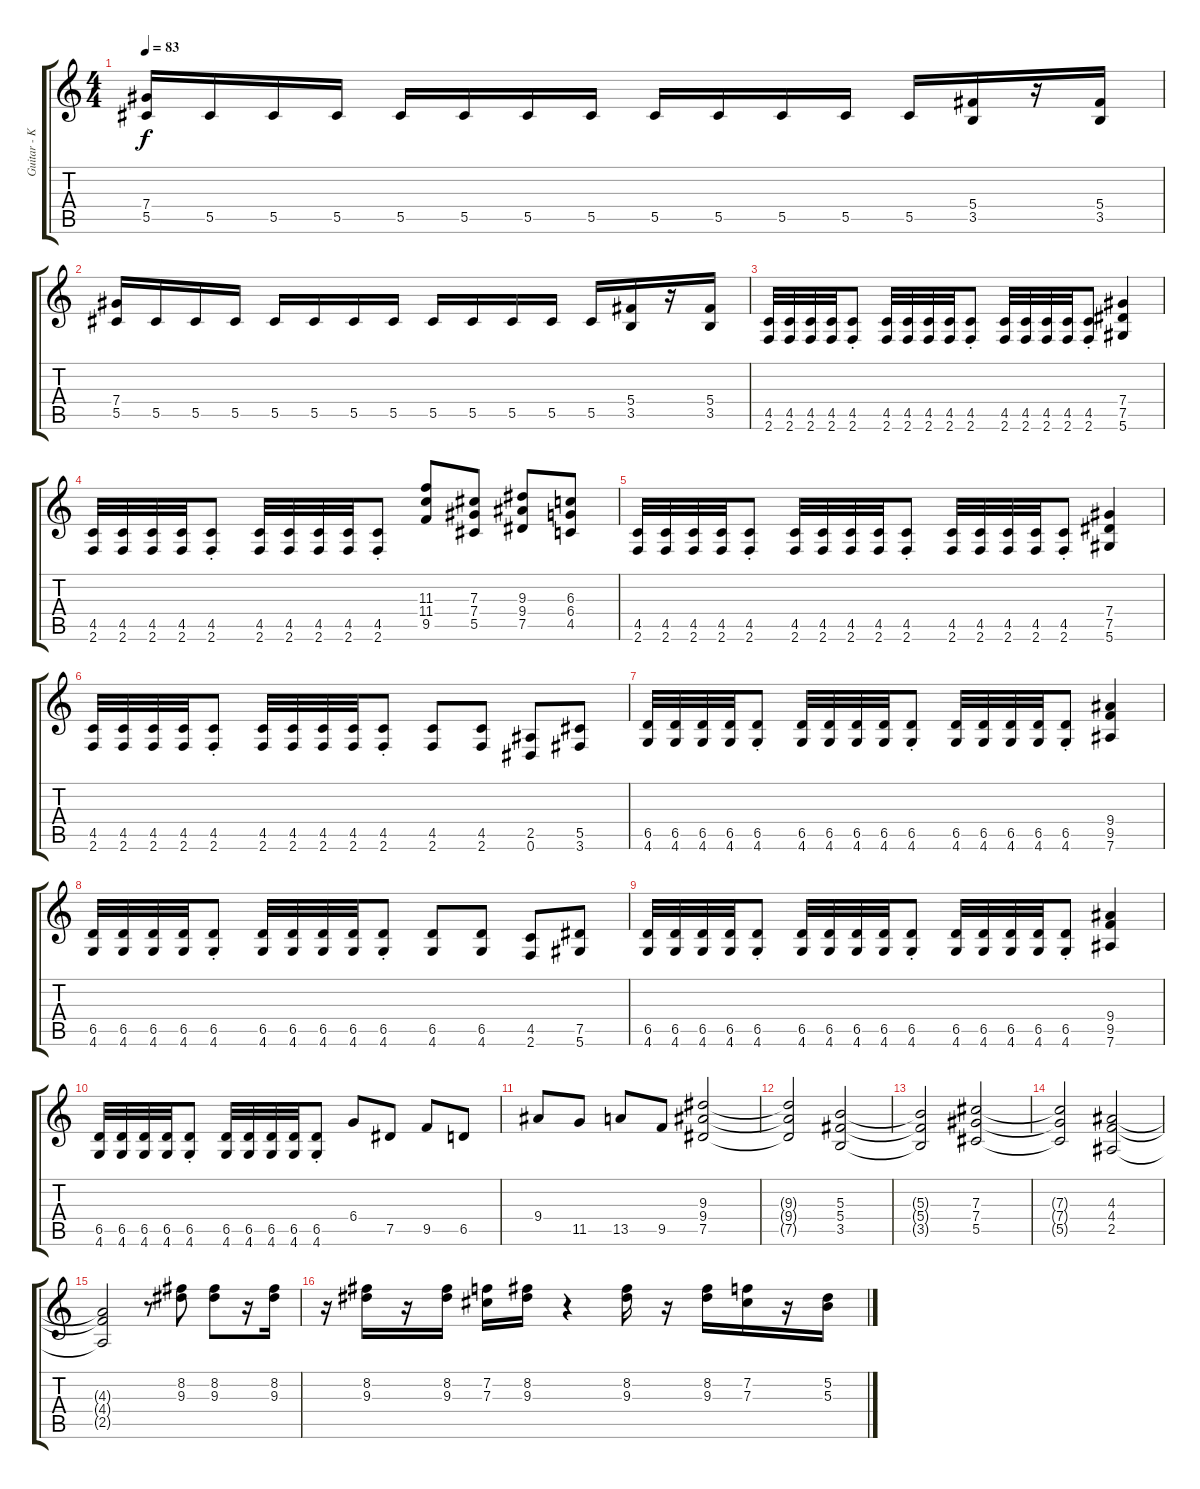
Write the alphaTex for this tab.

\track ("Guitar - Kai Hansen" "Guitar - K") {instrument overdrivenguitar}
\staff {score tabs}
\tuning (Eb4 Bb3 Gb3 Db3 Ab2 Eb2) {hide}
\ts (4 4)
\tempo 83
\clef g2
\ks c
(7.4 5.5).16{dy f} 5.5.16 5.5.16 5.5.16 5.5.16 5.5.16 5.5.16 5.5.16 5.5.16 5.5.16 5.5.16 5.5.16 5.5.16 (5.4 3.5).16 r.16 (5.4 3.5).16 |
(7.4 5.5).16 5.5.16 5.5.16 5.5.16 5.5.16 5.5.16 5.5.16 5.5.16 5.5.16 5.5.16 5.5.16 5.5.16 5.5.16 (5.4 3.5).16 r.16 (5.4 3.5).16 |
(4.5 2.6).32 (4.5 2.6).32 (4.5 2.6).32 (4.5 2.6).32 (4.5{st} 2.6{st}).8 (4.5 2.6).32 (4.5 2.6).32 (4.5 2.6).32 (4.5 2.6).32 (4.5{st} 2.6{st}).8 (4.5 2.6).32 (4.5 2.6).32 (4.5 2.6).32 (4.5 2.6).32 (4.5{st} 2.6{st}).8 (7.4 7.5 5.6).4 |
(4.5 2.6).32 (4.5 2.6).32 (4.5 2.6).32 (4.5 2.6).32 (4.5{st} 2.6{st}).8 (4.5 2.6).32 (4.5 2.6).32 (4.5 2.6).32 (4.5 2.6).32 (4.5{st} 2.6{st}).8 (11.3 11.4 9.5).8 (7.3 7.4 5.5).8 (9.3 9.4 7.5).8 (6.3 6.4 4.5).8 |
(4.5 2.6).32 (4.5 2.6).32 (4.5 2.6).32 (4.5 2.6).32 (4.5{st} 2.6{st}).8 (4.5 2.6).32 (4.5 2.6).32 (4.5 2.6).32 (4.5 2.6).32 (4.5{st} 2.6{st}).8 (4.5 2.6).32 (4.5 2.6).32 (4.5 2.6).32 (4.5 2.6).32 (4.5{st} 2.6{st}).8 (7.4 7.5 5.6).4 |
(4.5 2.6).32 (4.5 2.6).32 (4.5 2.6).32 (4.5 2.6).32 (4.5{st} 2.6{st}).8 (4.5 2.6).32 (4.5 2.6).32 (4.5 2.6).32 (4.5 2.6).32 (4.5{st} 2.6{st}).8 (4.5 2.6).8 (4.5 2.6).8 (2.5 0.6).8 (5.5 3.6).8 |
(6.5 4.6).32 (6.5 4.6).32 (6.5 4.6).32 (6.5 4.6).32 (6.5{st} 4.6{st}).8 (6.5 4.6).32 (6.5 4.6).32 (6.5 4.6).32 (6.5 4.6).32 (6.5{st} 4.6{st}).8 (6.5 4.6).32 (6.5 4.6).32 (6.5 4.6).32 (6.5 4.6).32 (6.5{st} 4.6{st}).8 (9.4 9.5 7.6).4 |
(6.5 4.6).32 (6.5 4.6).32 (6.5 4.6).32 (6.5 4.6).32 (6.5{st} 4.6{st}).8 (6.5 4.6).32 (6.5 4.6).32 (6.5 4.6).32 (6.5 4.6).32 (6.5{st} 4.6{st}).8 (6.5 4.6).8 (6.5 4.6).8 (4.5 2.6).8 (7.5 5.6).8 |
(6.5 4.6).32 (6.5 4.6).32 (6.5 4.6).32 (6.5 4.6).32 (6.5{st} 4.6{st}).8 (6.5 4.6).32 (6.5 4.6).32 (6.5 4.6).32 (6.5 4.6).32 (6.5{st} 4.6{st}).8 (6.5 4.6).32 (6.5 4.6).32 (6.5 4.6).32 (6.5 4.6).32 (6.5{st} 4.6{st}).8 (9.4 9.5 7.6).4 |
(6.5 4.6).32 (6.5 4.6).32 (6.5 4.6).32 (6.5 4.6).32 (6.5{st} 4.6{st}).8 (6.5 4.6).32 (6.5 4.6).32 (6.5 4.6).32 (6.5 4.6).32 (6.5{st} 4.6{st}).8 6.4.8 7.5.8 9.5.8 6.5.8 |
9.4.8 11.5.8 13.5.8 9.5.8 (9.3 9.4 7.5).2 |
(9.3{t} 9.4{t} 7.5{t}).2 (5.3 5.4 3.5).2 |
(5.3{t} 5.4{t} 3.5{t}).2 (7.3 7.4 5.5).2 |
(7.3{t} 7.4{t} 5.5{t}).2 (4.3 4.4 2.5).2 |
(4.3{t} 4.4{t} 2.5{t}).2 r.8 (8.2 9.3).8 (8.2 9.3).8 r.16 (8.2 9.3).16 |
r.16 (8.2 9.3).16 r.16 (8.2 9.3).16 (7.2 7.3).16 (8.2 9.3).16 r.4 (8.2 9.3).16 r.16 (8.2 9.3).16 (7.2 7.3).16 r.16 (5.2 5.3).16
